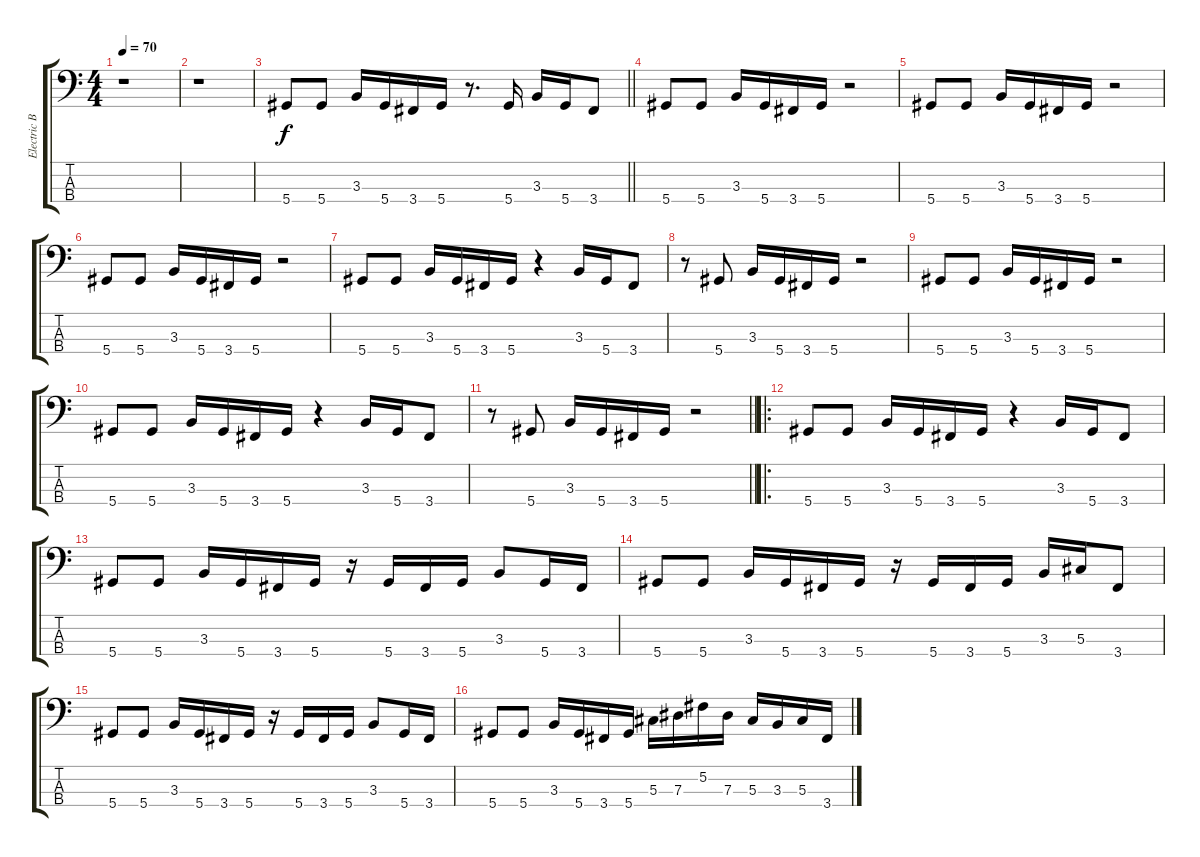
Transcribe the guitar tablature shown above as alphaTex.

\track ("Electric Bass (Finger) Tuned Down 1/2 Do" "Electric B") {instrument electricbassfinger}
\staff {score tabs}
\tuning (Gb2 Db2 Ab1 Eb1) {hide}
\ts (4 4)
\tempo 70
\clef f4
\ks c
r.1{dy f instrument electricbassfinger} |
r.1 |
\barLineRight lightlight
5.4.8 5.4.8 3.3.16 5.4.16 3.4.16 5.4.16 r.8{d} 5.4.16 3.3.16 5.4.16 3.4.8 |
5.4.8 5.4.8 3.3.16 5.4.16 3.4.16 5.4.16 r.2 |
5.4.8 5.4.8 3.3.16 5.4.16 3.4.16 5.4.16 r.2 |
5.4.8 5.4.8 3.3.16 5.4.16 3.4.16 5.4.16 r.2 |
5.4.8 5.4.8 3.3.16 5.4.16 3.4.16 5.4.16 r.4 3.3.16 5.4.16 3.4.8 |
r.8 5.4.8 3.3.16 5.4.16 3.4.16 5.4.16 r.2 |
5.4.8 5.4.8 3.3.16 5.4.16 3.4.16 5.4.16 r.2 |
5.4.8 5.4.8 3.3.16 5.4.16 3.4.16 5.4.16 r.4 3.3.16 5.4.16 3.4.8 |
\barLineRight lightlight
r.8 5.4.8 3.3.16 5.4.16 3.4.16 5.4.16 r.2 |
\ro
5.4.8 5.4.8 3.3.16 5.4.16 3.4.16 5.4.16 r.4 3.3.16 5.4.16 3.4.8 |
5.4.8 5.4.8 3.3.16 5.4.16 3.4.16 5.4.16 r.16 5.4.16 3.4.16 5.4.16 3.3.8 5.4.16 3.4.16 |
5.4.8 5.4.8 3.3.16 5.4.16 3.4.16 5.4.16 r.16 5.4.16 3.4.16 5.4.16 3.3.16 5.3.16 3.4.8 |
5.4.8 5.4.8 3.3.16 5.4.16 3.4.16 5.4.16 r.16 5.4.16 3.4.16 5.4.16 3.3.8 5.4.16 3.4.16 |
5.4.8 5.4.8 3.3.16 5.4.16 3.4.16 5.4.16 5.3.16 7.3.16 5.2.16 7.3.16 5.3.16 3.3.16 5.3.16 3.4.16
